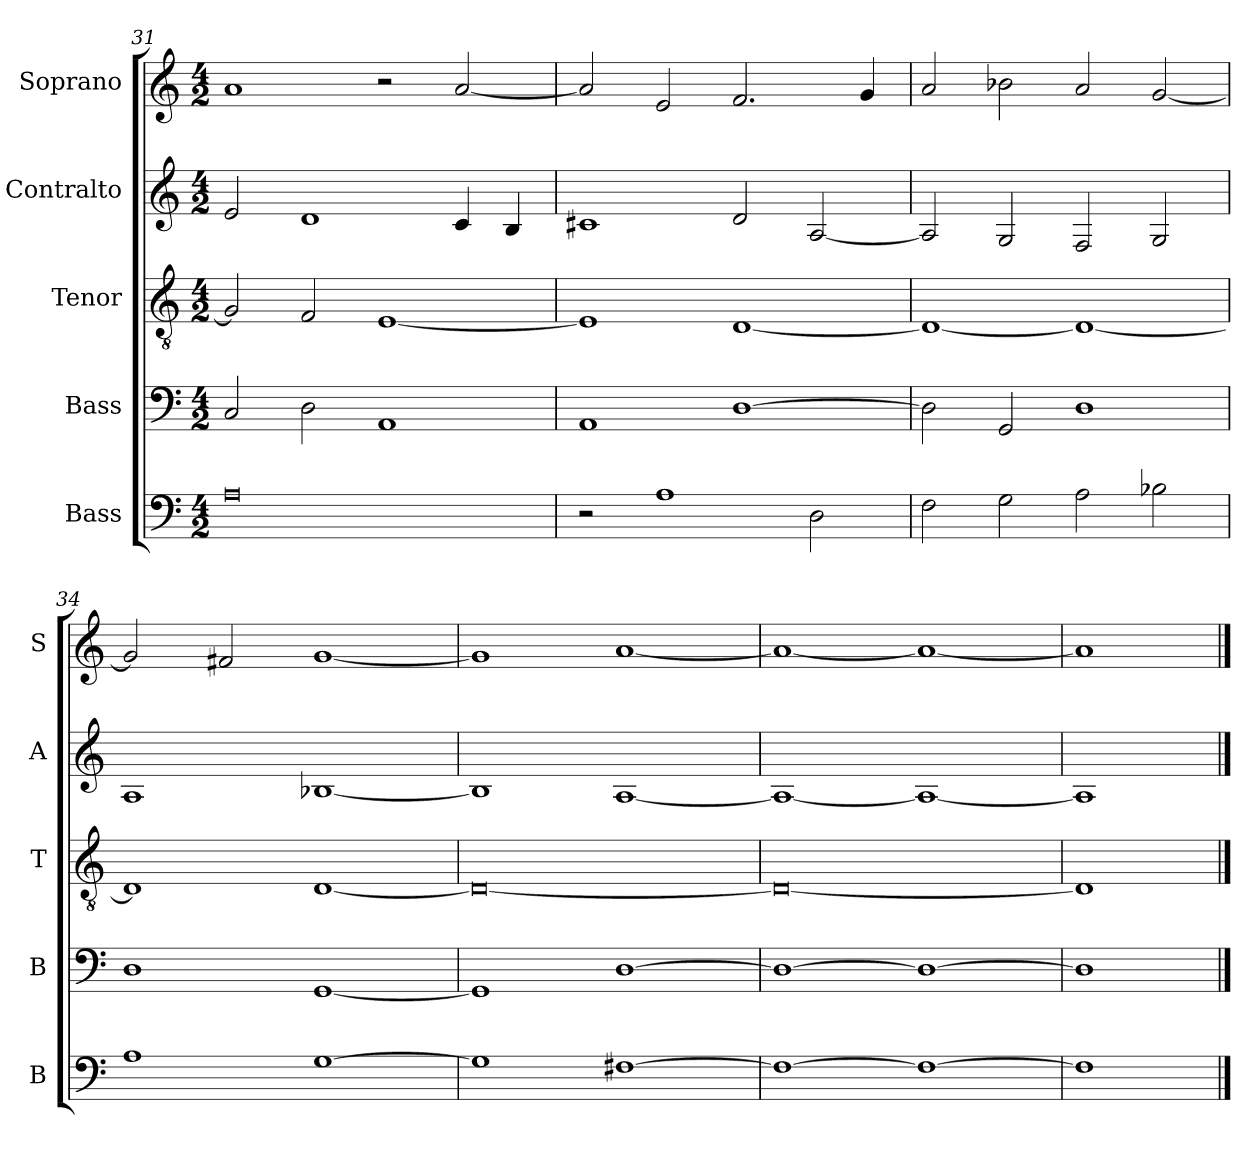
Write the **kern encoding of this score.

**kern	**kern	**kern	**kern	**kern
*part5	*part4	*part3	*part2	*part1
*staff5	*staff4	*staff3	*staff2	*staff1
*I"Bass	*I"Bass	*I"Tenor	*I"Contralto	*I"Soprano
*I'B	*I'B	*I'T	*I'A	*I'S
*clefF4	*clefF4	*clefGv2	*clefG2	*clefG2
*k[]	*k[]	*k[]	*k[]	*k[]
*D:dor	*D:dor	*D:dor	*D:dor	*D:dor
*M4/2	*M4/2	*M4/2	*M4/2	*M4/2
=31	=31	=31	=31	=31
0A	2C	2G]	2e	1a
.	2D	2F	1d	.
.	1AA	[1E	.	2r
.	.	.	4c	[2a
.	.	.	4B	.
=32	=32	=32	=32	=32
2r	1AA	1E]	1c#X	2a]
1A	.	.	.	2e
.	[1D	[1D	2d	2.f
2D	.	.	[2A	.
.	.	.	.	4g
=33	=33	=33	=33	=33
2F	2D]	1D_	2A]	2a
2G	2GG	.	2G	2b-X
2A	1D	1D_	2F	2a
2B-X	.	.	2G	[2g
=34	=34	=34	=34	=34
1A	1D	1D]	1A	2g]
.	.	.	.	2f#X
[1G	[1GG	[1D	[1B-X	[1g
=35	=35	=35	=35	=35
1G]	1GG]	0D_	1B-]	1g]
[1F#X	[1D	.	[1A	[1a
=36	=36	=36	=36	=36
1F#_	1D_	0D_	1A_	1a_
1F#_	1D_	.	1A_	1a_
=37	=37	=37	=37	=37
1F#]	1D]	1D]	1A]	1a]
==	==	==	==	==
*-	*-	*-	*-	*-
